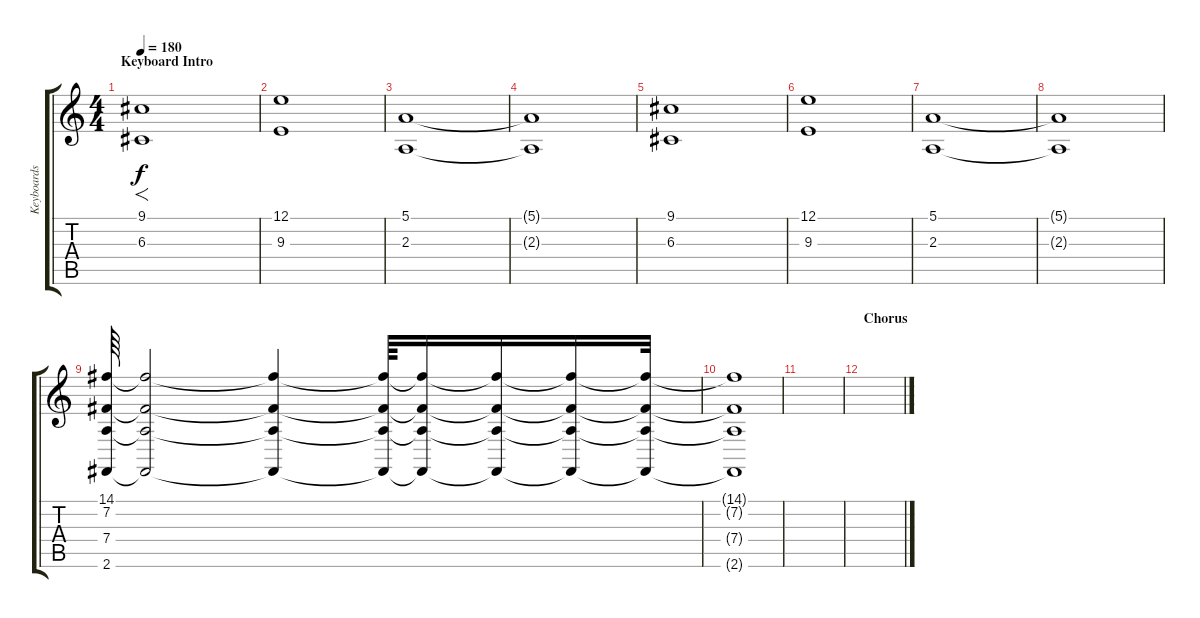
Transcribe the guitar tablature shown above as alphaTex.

\track ("Keyboards I (Srings)" "Keyboards ") {instrument pad5bowed}
\staff {score tabs}
\tuning (E4 B3 G3 D3 A2 E2) {hide}
\ts (4 4)
\section ("" "Keyboard Intro")
\tempo 180
\clef g2
\ks c
(9.1 6.3).1{f dy f instrument pad5bowed} |
(12.1 9.3).1 |
(5.1 2.3).1 |
(5.1{t} 2.3{t}).1{volume 0} |
(9.1 6.3).1{volume 13} |
(12.1 9.3).1 |
(5.1 2.3).1 |
(5.1{t} 2.3{t}).1{volume 0} |
(14.1 7.2 7.4 2.6).64{volume 13} (14.1{t} 7.2{t} 7.4{t} 2.6{t}).2{volume 0} (14.1{t} 7.2{t} 7.4{t} 2.6{t}).4 (14.1{t} 7.2{t} 7.4{t} 2.6{t}).64 (14.1{t} 7.2{t} 7.4{t} 2.6{t}).16 (14.1{t} 7.2{t} 7.4{t} 2.6{t}).16 (14.1{t} 7.2{t} 7.4{t} 2.6{t}).16 (14.1{t} 7.2{t} 7.4{t} 2.6{t}).32 |
(14.1{t} 7.2{t} 7.4{t} 2.6{t}).1 |
|
\section ("" "Chorus")
